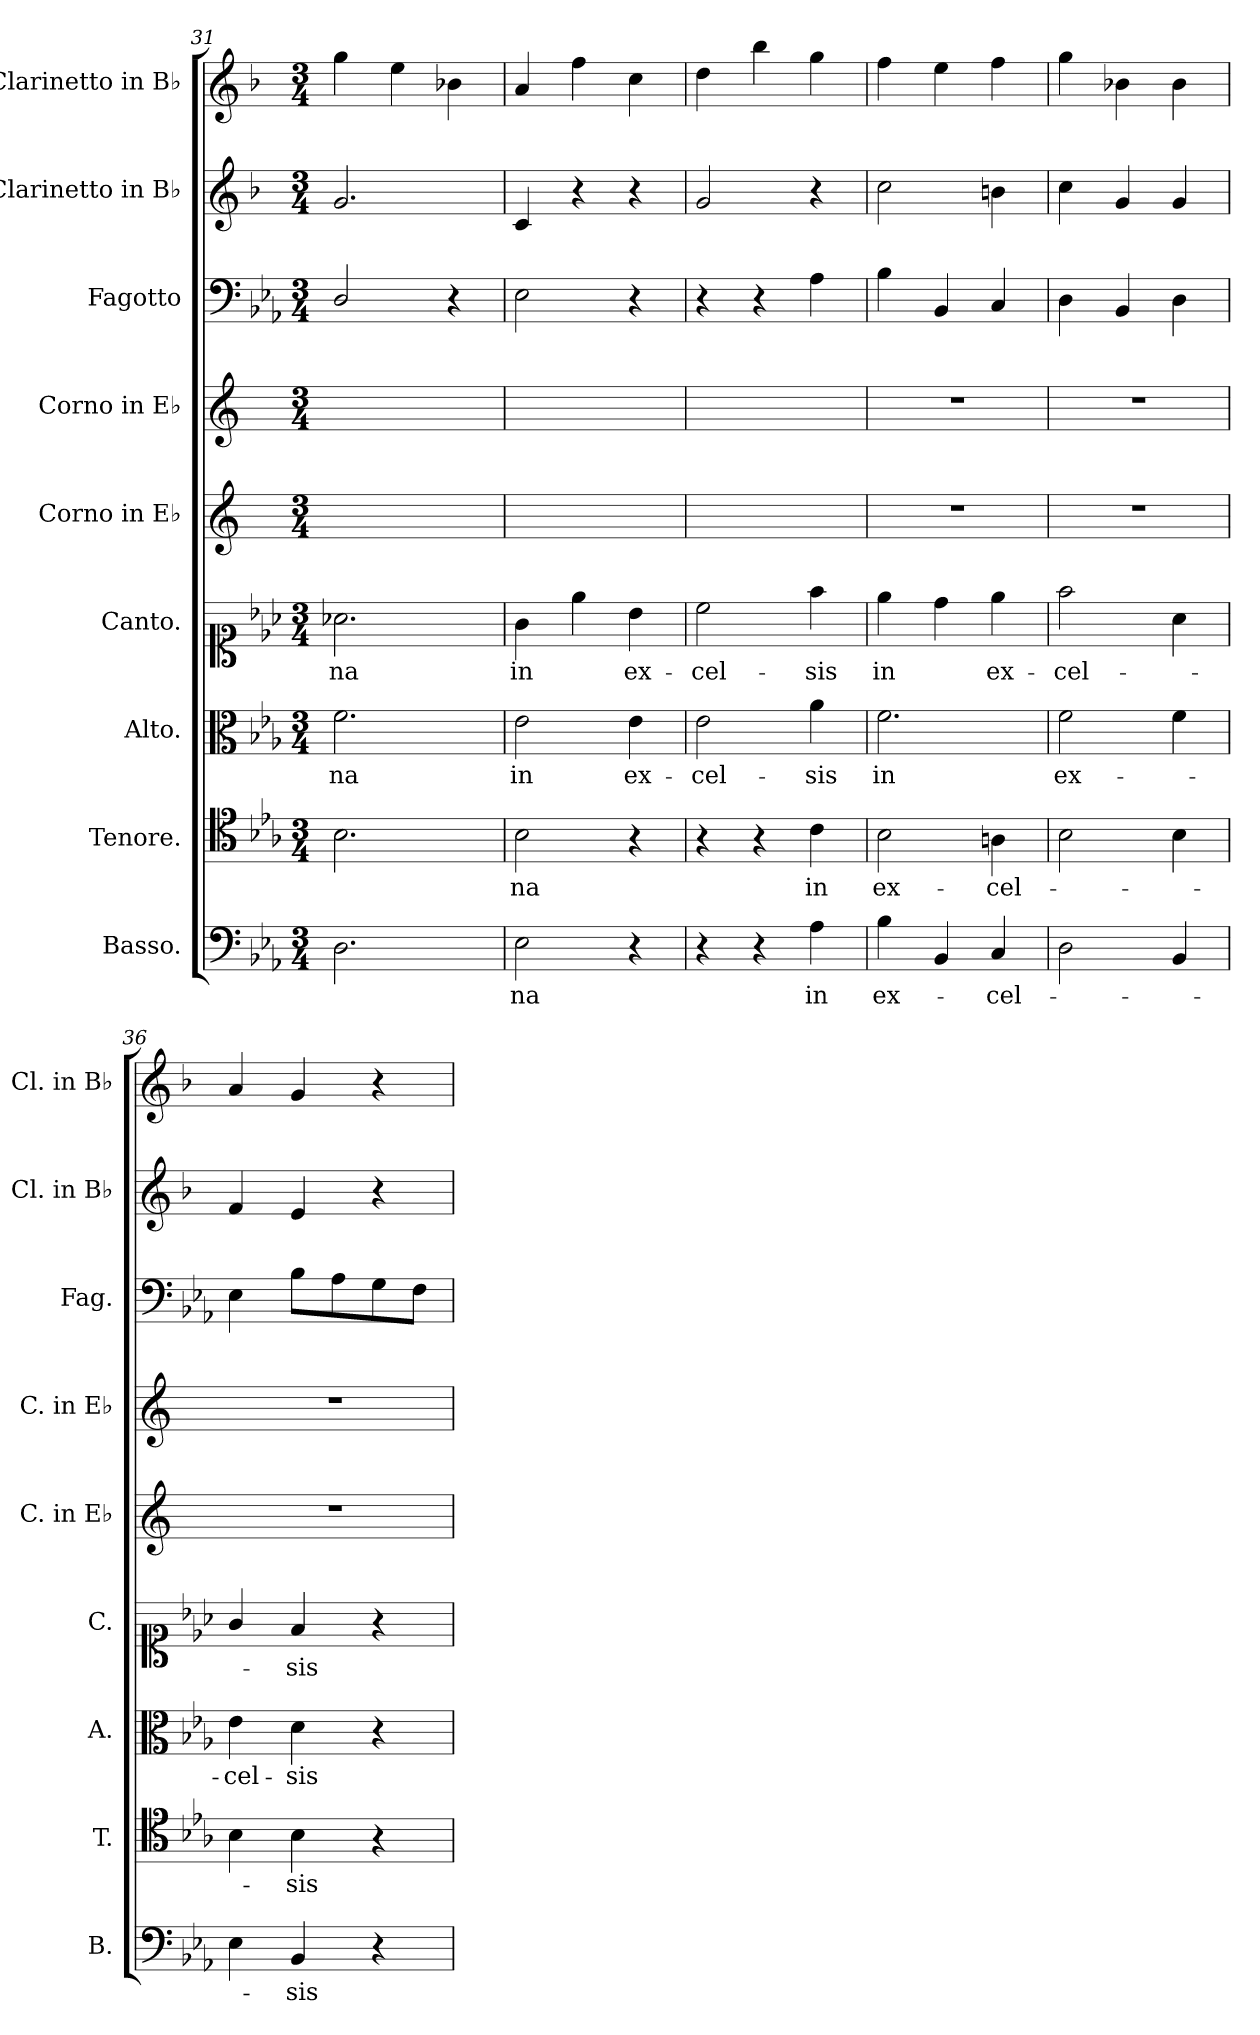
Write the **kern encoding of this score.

**kern	**text	**kern	**text	**kern	**text	**kern	**text	**kern	**kern	**kern	**kern	**kern
*part9	*part9	*part8	*part8	*part7	*part7	*part6	*part6	*part5	*part4	*part3	*part2	*part1
*staff9	*staff9	*staff8	*staff8	*staff7	*staff7	*staff6	*staff6	*staff5	*staff4	*staff3	*staff2	*staff1
*I"Basso.	*	*I"Tenore.	*	*I"Alto.	*	*I"Canto.	*	*I"Corno in E♭	*I"Corno in E♭	*I"Fagotto	*I"Clarinetto in B♭	*I"Clarinetto in B♭
*I'B.	*	*I'T.	*	*I'A.	*	*I'C.	*	*I'C. in E♭	*I'C. in E♭	*I'Fag.	*I'Cl. in B♭	*I'Cl. in B♭
*clefF4	*	*clefC4	*	*clefC3	*	*clefC1	*	*clefG2	*clefG2	*clefF4	*clefG2	*clefG2
*	*	*	*	*	*	*	*	*ITrd5c9	*ITrd5c9	*	*ITrd1c2	*ITrd1c2
*k[b-e-a-]	*	*k[b-e-a-]	*	*k[b-e-a-]	*	*k[b-e-a-]	*	*k[b-e-a-]	*k[b-e-a-]	*k[b-e-a-]	*k[b-e-a-]	*k[b-e-a-]
*E-:	*	*E-:	*	*E-:	*	*E-:	*	*E-:	*E-:	*E-:	*E-:	*E-:
*M3/4	*	*M3/4	*	*M3/4	*	*M3/4	*	*M3/4	*M3/4	*M3/4	*M3/4	*M3/4
=31	=31	=31	=31	=31	=31	=31	=31	=31	=31	=31	=31	=31
2.D\	.	2.B-\	.	2.f\	-na	2.a-X\	-na	2.ryy	2.ryy	2D/	2.f/	4ff\
.	.	.	.	.	.	.	.	.	.	.	.	4dd\
.	.	.	.	.	.	.	.	.	.	4r	.	4a-X\
=32	=32	=32	=32	=32	=32	=32	=32	=32	=32	=32	=32	=32
2E-\	-na	2B-\	-na	2e-\	in	4g\	in	2.ryy	2.ryy	2E-\	4B-/	4g/
.	.	.	.	.	.	4ee-\	.	.	.	.	4r	4ee-\
4r	.	4r	.	4e-\	ex-	4b-\	ex-	.	.	4r	4r	4b-\
=33	=33	=33	=33	=33	=33	=33	=33	=33	=33	=33	=33	=33
4r	.	4r	.	2e-\	-cel-	2cc\	-cel-	2.ryy	2.ryy	4r	2f/	4cc\
4r	.	4r	.	.	.	.	.	.	.	4r	.	4aa-\
4A-\	in	4c\	in	4a-\	-sis	4ff\	-sis	.	.	4A-\	4r	4ff\
=34	=34	=34	=34	=34	=34	=34	=34	=34	=34	=34	=34	=34
4B-\	ex-	2B-\	ex-	2.f\	in	4ee-\	in	2.r	2.r	4B-\	2b-\	4ee-\
4BB-/	.	.	.	.	.	4dd\	.	.	.	4BB-/	.	4dd\
4C/	-cel-	4An\	-cel-	.	.	4ee-\	ex-	.	.	4C/	4an\	4ee-\
=35	=35	=35	=35	=35	=35	=35	=35	=35	=35	=35	=35	=35
2D\	.	2B-\	.	2f\	ex-	2ff\	-cel-	2.r	2.r	4D\	4b-\	4ff\
.	.	.	.	.	.	.	.	.	.	4BB-/	4f/	4a-X\
4BB-/	.	4B-\	.	4f\	.	4a-\	.	.	.	4D\	4f/	4a-\
=36	=36	=36	=36	=36	=36	=36	=36	=36	=36	=36	=36	=36
4E-\	.	4B-\	.	4e-\	-cel-	4g/	.	2.r	2.r	4E-\	4e-/	4g/
4BB-/	-sis	4B-\	-sis	4d\	-sis	4f/	-sis	.	.	8B-\L	4d/	4f/
.	.	.	.	.	.	.	.	.	.	8A-\	.	.
4r	.	4r	.	4r	.	4r	.	.	.	8G\	4r	4r
.	.	.	.	.	.	.	.	.	.	8F\J	.	.
=	=	=	=	=	=	=	=	=	=	=	=	=
*-	*-	*-	*-	*-	*-	*-	*-	*-	*-	*-	*-	*-
